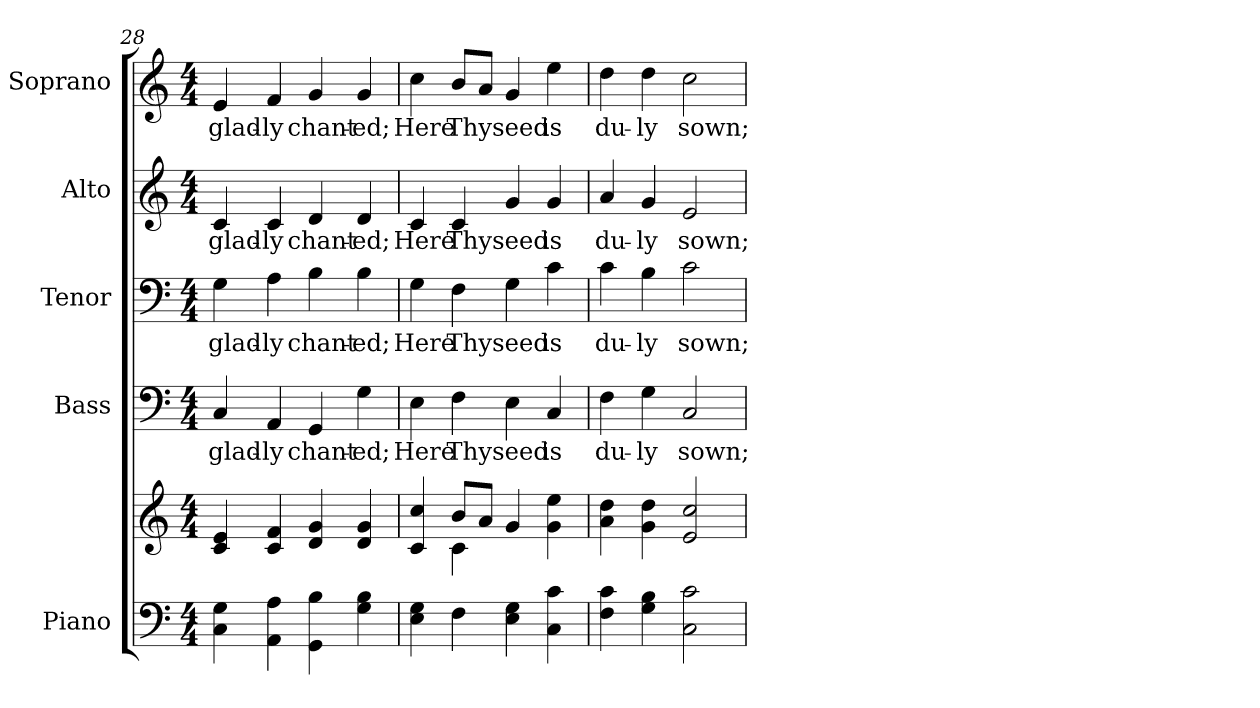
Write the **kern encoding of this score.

**kern	**kern	**kern	**text	**kern	**text	**kern	**text	**kern	**text
*part5	*part5	*part4	*part4	*part3	*part3	*part2	*part2	*part1	*part1
*staff6	*staff5	*staff4	*staff4	*staff3	*staff3	*staff2	*staff2	*staff1	*staff1
*I"Piano	*	*I"Bass	*	*I"Tenor	*	*I"Alto	*	*I"Soprano	*
*I'Pno.	*	*I'B.	*	*I'T.	*	*I'A.	*	*I'S.	*
*clefF4	*clefG2	*clefF4	*	*clefF4	*	*clefG2	*	*clefG2	*
*k[]	*k[]	*k[]	*	*k[]	*	*k[]	*	*k[]	*
*C:	*C:	*C:	*	*C:	*	*C:	*	*C:	*
*M4/4	*M4/4	*M4/4	*	*M4/4	*	*M4/4	*	*M4/4	*
=28	=28	=28	=28	=28	=28	=28	=28	=28	=28
!	!	!	!LO:LY:b:color=#000000	!	!	!	!	!	!
!	!	!	!	!	!LO:LY:b:color=#000000	!	!	!	!
!	!	!	!	!	!	!	!LO:LY:b:color=#000000	!	!
!	!	!	!	!	!	!	!	!	!LO:LY:b:color=#000000
4Ci\ 4Gi	4ci/ 4ei	4Ci/	glad-	4Gi\	glad-	4ci/	glad-	4ei/	glad-
!	!	!	!LO:LY:b:color=#000000	!	!	!	!	!	!
!	!	!	!	!	!LO:LY:b:color=#000000	!	!	!	!
!	!	!	!	!	!	!	!LO:LY:b:color=#000000	!	!
!	!	!	!	!	!	!	!	!	!LO:LY:b:color=#000000
4AAi\ 4Ai	4ci/ 4fi	4AAi/	-ly	4Ai\	-ly	4ci/	-ly	4fi/	-ly
!	!	!	!LO:LY:b:color=#000000	!	!	!	!	!	!
!	!	!	!	!	!LO:LY:b:color=#000000	!	!	!	!
!	!	!	!	!	!	!	!LO:LY:b:color=#000000	!	!
!	!	!	!	!	!	!	!	!	!LO:LY:b:color=#000000
4GGi\ 4Bi	4di/ 4gi	4GGi/	chant-	4Bi\	chant-	4di/	chant-	4gi/	chant-
!	!	!	!LO:LY:b:color=#000000	!	!	!	!	!	!
!	!	!	!	!	!LO:LY:b:color=#000000	!	!	!	!
!	!	!	!	!	!	!	!LO:LY:b:color=#000000	!	!
!	!	!	!	!	!	!	!	!	!LO:LY:b:color=#000000
4Gi\ 4Bi	4di/ 4gi	4Gi\	-ed;	4Bi\	-ed;	4di/	-ed;	4gi/	-ed;
!!LO:PB:g=z
=29	=29	=29	=29	=29	=29	=29	=29	=29	=29
*	*^	*	*	*	*	*	*	*	*
!	!	!	!	!LO:LY:b:color=#000000	!	!	!	!	!	!
!	!	!	!	!	!	!LO:LY:b:color=#000000	!	!	!	!
!	!	!	!	!	!	!	!	!LO:LY:b:color=#000000	!	!
!	!	!	!	!	!	!	!	!	!	!LO:LY:b:color=#000000
4Ei\ 4Gi	4ci/ 4cci	4ryy	4Ei\	Here	4Gi\	Here	4ci/	Here	4cci\	Here
!	!	!	!	!LO:LY:b:color=#000000	!	!	!	!	!	!
!	!	!	!	!	!	!LO:LY:b:color=#000000	!	!	!	!
!	!	!	!	!	!	!	!	!LO:LY:b:color=#000000	!	!
!	!	!	!	!	!	!	!	!	!	!LO:LY:b:color=#000000
4Fi\	8bi/L	4ci\	4Fi\	Thy	4Fi\	Thy	4ci/	Thy	8bi/L	Thy
.	8ai/J	.	.	.	.	.	.	.	8ai/J	.
!	!	!	!	!LO:LY:b:color=#000000	!	!	!	!	!	!
!	!	!	!	!	!	!LO:LY:b:color=#000000	!	!	!	!
!	!	!	!	!	!	!	!	!LO:LY:b:color=#000000	!	!
!	!	!	!	!	!	!	!	!	!	!LO:LY:b:color=#000000
4Ei\ 4Gi	4gi/	2ryy	4Ei\	seed	4Gi\	seed	4gi/	seed	4gi/	seed
!	!	!	!	!LO:LY:b:color=#000000	!	!	!	!	!	!
!	!	!	!	!	!	!LO:LY:b:color=#000000	!	!	!	!
!	!	!	!	!	!	!	!	!LO:LY:b:color=#000000	!	!
!	!	!	!	!	!	!	!	!	!	!LO:LY:b:color=#000000
4Ci\ 4ci	4gi\ 4eei	.	4Ci/	is	4ci\	is	4gi/	is	4eei\	is
*	*v	*v	*	*	*	*	*	*	*	*
=30	=30	=30	=30	=30	=30	=30	=30	=30	=30
!	!	!	!LO:LY:b:color=#000000	!	!	!	!	!	!
!	!	!	!	!	!LO:LY:b:color=#000000	!	!	!	!
!	!	!	!	!	!	!	!LO:LY:b:color=#000000	!	!
!	!	!	!	!	!	!	!	!	!LO:LY:b:color=#000000
4Fi\ 4ci	4ai\ 4ddi	4Fi\	du-	4ci\	du-	4ai/	du-	4ddi\	du-
!	!	!	!LO:LY:b:color=#000000	!	!	!	!	!	!
!	!	!	!	!	!LO:LY:b:color=#000000	!	!	!	!
!	!	!	!	!	!	!	!LO:LY:b:color=#000000	!	!
!	!	!	!	!	!	!	!	!	!LO:LY:b:color=#000000
4Gi\ 4Bi	4gi\ 4ddi	4Gi\	-ly	4Bi\	-ly	4gi/	-ly	4ddi\	-ly
!	!	!	!LO:LY:b:color=#000000	!	!	!	!	!	!
!	!	!	!	!	!LO:LY:b:color=#000000	!	!	!	!
!	!	!	!	!	!	!	!LO:LY:b:color=#000000	!	!
!	!	!	!	!	!	!	!	!	!LO:LY:b:color=#000000
2Ci\ 2ci	2ei/ 2cci	2Ci/	sown;	2ci\	sown;	2ei/	sown;	2cci\	sown;
=	=	=	=	=	=	=	=	=	=
*-	*-	*-	*-	*-	*-	*-	*-	*-	*-
